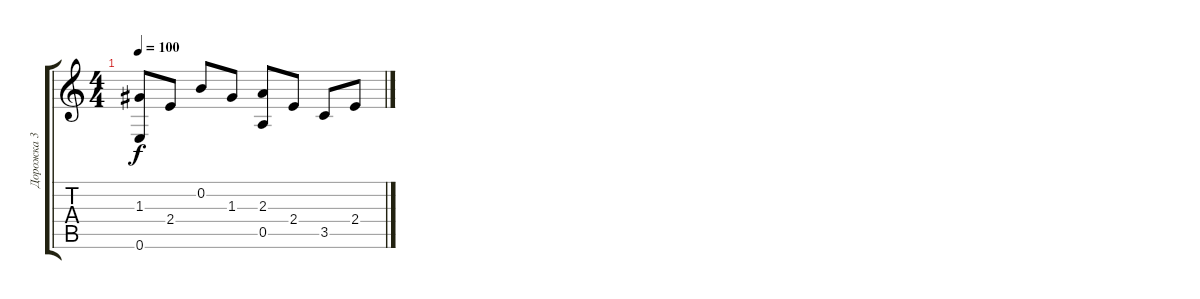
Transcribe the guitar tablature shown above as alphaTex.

\track ("Дорожка 3" "Дорожка 3") {instrument acousticguitarsteel}
\staff {score tabs}
\tuning (E4 B3 G3 D3 A2 E2) {hide}
\ts (4 4)
\tempo 100
\clef g2
\ks c
(1.3 0.6).8{dy f} 2.4.8 0.2.8 1.3.8 (2.3 0.5).8 2.4.8 3.5.8 2.4.8
